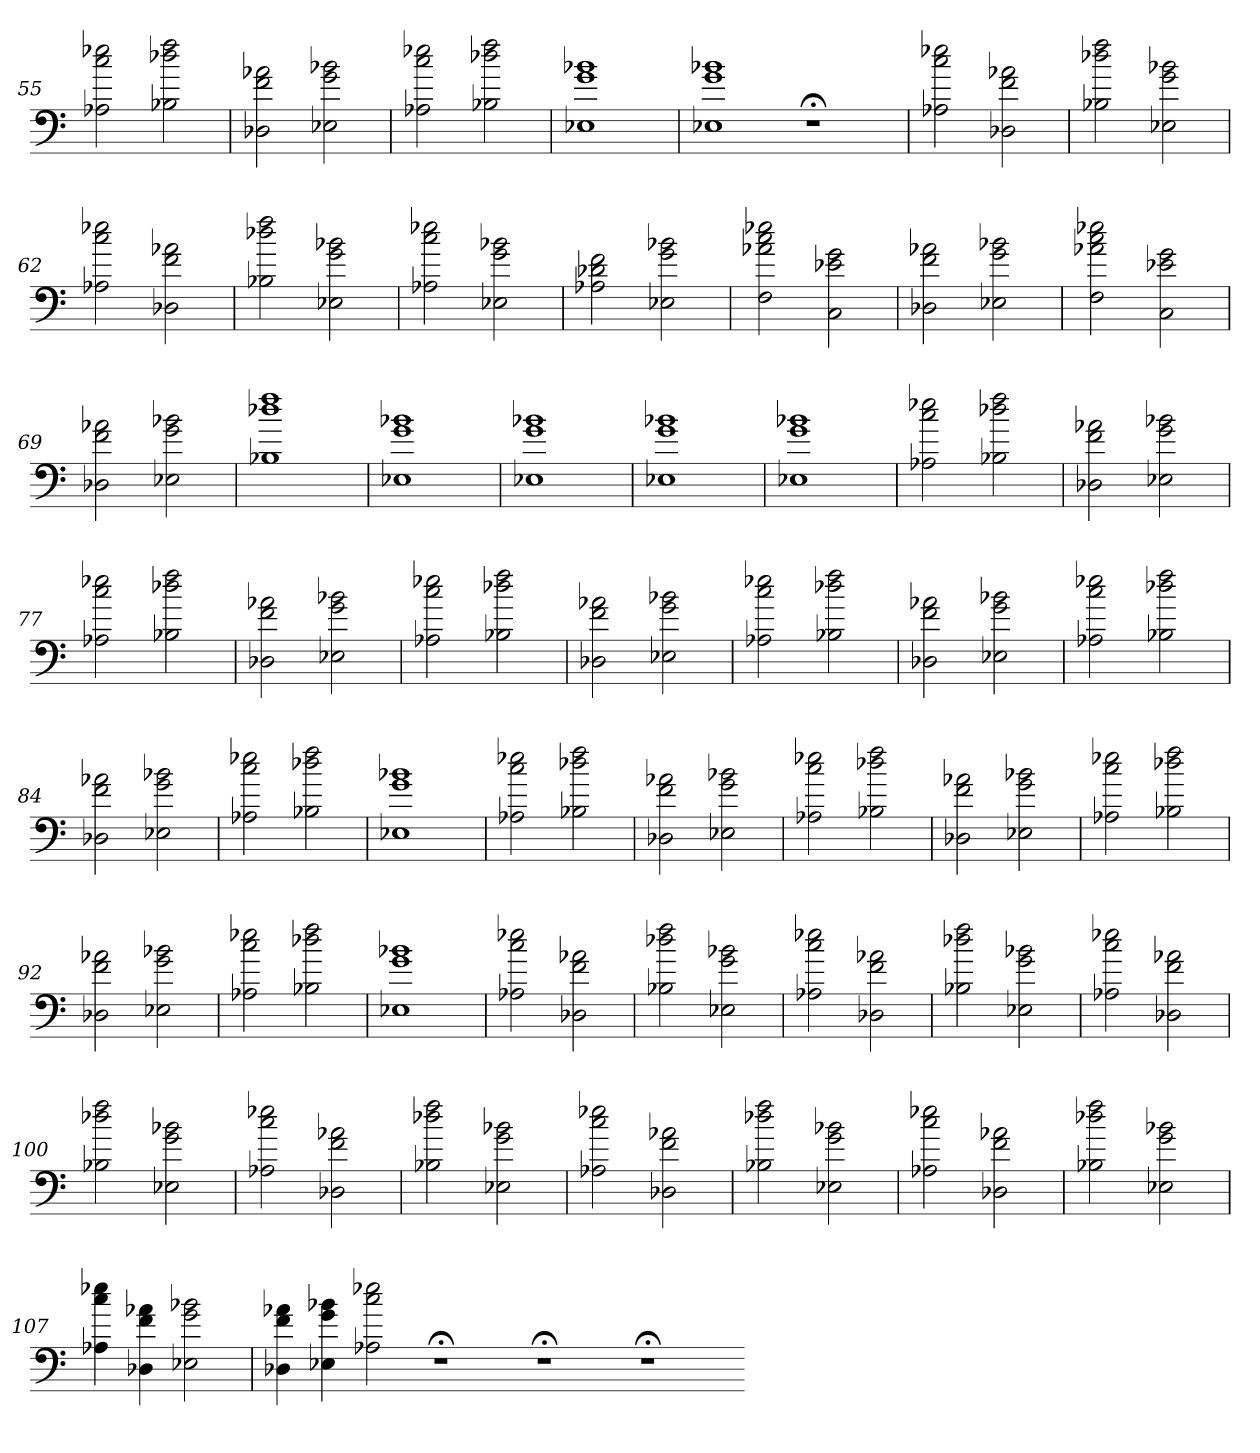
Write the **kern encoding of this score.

**kern
*part1
*staff1
=55
2A-X 2cc 2ee-X
2B-X 2dd-X 2ff
=56
2D-X 2f 2a-X
2E-X 2g 2b-X
=57
2A-X 2cc 2ee-X
2B-X 2dd-X 2ff
=58
1E-X 1g 1b-X
=59
1E-X 1g 1b-X
1r;<
=60
2A-X 2cc 2ee-X
2D-X 2f 2a-X
=61
2B-X 2dd-X 2ff
2E-X 2g 2b-X
=62
2A-X 2cc 2ee-X
2D-X 2f 2a-X
=63
2B-X 2dd-X 2ff
2E-X 2g 2b-X
=64
2A-X 2cc 2ee-X
2E-X 2g 2b-X
=65
2A-X 2d-X 2f
2E-X 2g 2b-X
=66
2F 2a-X 2cc 2ee-X
2C 2e-X 2g
=67
2D-X 2f 2a-X
2E-X 2g 2b-X
=68
2F 2a-X 2cc 2ee-X
2C 2e-X 2g
=69
2D-X 2f 2a-X
2E-X 2g 2b-X
=70
1B-X 1dd-X 1ff
=71
1E-X 1g 1b-X
=72
1E-X 1g 1b-X
=73
1E-X 1g 1b-X
=74
1E-X 1g 1b-X
=75
2A-X 2cc 2ee-X
2B-X 2dd-X 2ff
=76
2D-X 2f 2a-X
2E-X 2g 2b-X
=77
2A-X 2cc 2ee-X
2B-X 2dd-X 2ff
=78
2D-X 2f 2a-X
2E-X 2g 2b-X
=79
2A-X 2cc 2ee-X
2B-X 2dd-X 2ff
=80
2D-X 2f 2a-X
2E-X 2g 2b-X
=81
2A-X 2cc 2ee-X
2B-X 2dd-X 2ff
=82
2D-X 2f 2a-X
2E-X 2g 2b-X
=83
2A-X 2cc 2ee-X
2B-X 2dd-X 2ff
=84
2D-X 2f 2a-X
2E-X 2g 2b-X
=85
2A-X 2cc 2ee-X
2B-X 2dd-X 2ff
=86
1E-X 1g 1b-X
=87
2A-X 2cc 2ee-X
2B-X 2dd-X 2ff
=88
2D-X 2f 2a-X
2E-X 2g 2b-X
=89
2A-X 2cc 2ee-X
2B-X 2dd-X 2ff
=90
2D-X 2f 2a-X
2E-X 2g 2b-X
=91
2A-X 2cc 2ee-X
2B-X 2dd-X 2ff
=92
2D-X 2f 2a-X
2E-X 2g 2b-X
=93
2A-X 2cc 2ee-X
2B-X 2dd-X 2ff
=94
1E-X 1g 1b-X
=95
2A-X 2cc 2ee-X
2D-X 2f 2a-X
=96
2B-X 2dd-X 2ff
2E-X 2g 2b-X
=97
2A-X 2cc 2ee-X
2D-X 2f 2a-X
=98
2B-X 2dd-X 2ff
2E-X 2g 2b-X
=99
2A-X 2cc 2ee-X
2D-X 2f 2a-X
=100
2B-X 2dd-X 2ff
2E-X 2g 2b-X
=101
2A-X 2cc 2ee-X
2D-X 2f 2a-X
=102
2B-X 2dd-X 2ff
2E-X 2g 2b-X
=103
2A-X 2cc 2ee-X
2D-X 2f 2a-X
=104
2B-X 2dd-X 2ff
2E-X 2g 2b-X
=105
2A-X 2cc 2ee-X
2D-X 2f 2a-X
=106
2B-X 2dd-X 2ff
2E-X 2g 2b-X
=107
4A-X 4cc 4ee-X
4D-X 4f 4a-X
2E-X 2g 2b-X
=108
4D-X 4f 4a-X
4E-X 4g 4b-X
2A-X 2cc 2ee-X
1r;<
1r;<
1r;<
=-
*-
